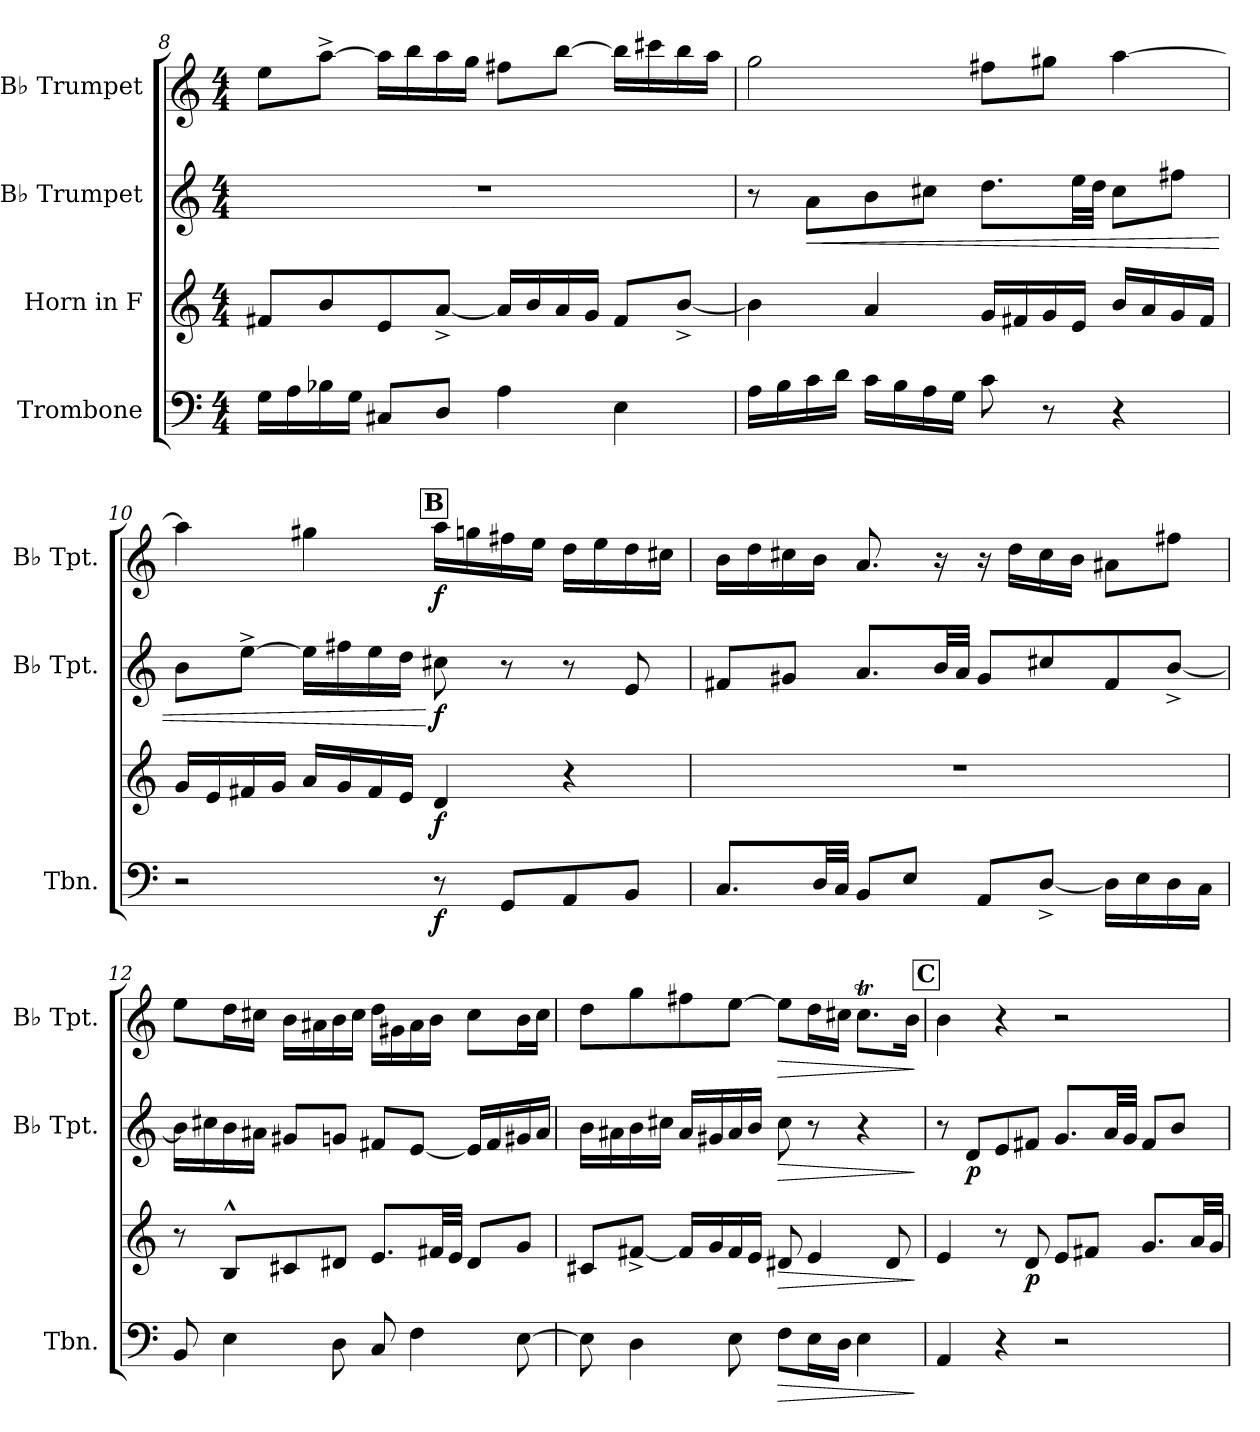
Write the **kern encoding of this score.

**kern	**dynam	**kern	**dynam	**kern	**dynam	**kern	**dynam
*part4	*part4	*part3	*part3	*part2	*part2	*part1	*part1
*staff4	*staff4	*staff3	*staff3	*staff2	*staff2	*staff1	*staff1
*I"Trombone	*	*I"Horn in F	*	*I"B♭ Trumpet	*	*I"B♭ Trumpet	*
*I'Tbn.	*	*	*	*I'B♭ Tpt.	*	*I'B♭ Tpt.	*
!!LO:LB:g=z
*clefF4	*	*clefG2	*	*clefG2	*	*clefG2	*
*	*	*ITrd4c7	*	*ITrd1c2	*	*ITrd1c2	*
*k[]	*	*k[b-]	*	*k[b-e-]	*	*k[b-e-]	*
*M4/4	*	*M4/4	*	*M4/4	*	*M4/4	*
=8	=8	=8	=8	=8	=8	=8	=8
16G\LL	.	8Bn/L	.	1r	.	8dd\L	.
16A\	.	.	.	.	.	.	.
16B-X\	.	8e/	.	.	.	[8gg^\J	.
16G\JJ	.	.	.	.	.	.	.
8C#X/L	.	8A/	.	.	.	16gg\LL]	.
.	.	.	.	.	.	16aa\	.
8D/J	.	[8d^/J	.	.	.	16gg\	.
.	.	.	.	.	.	16ff\JJ	.
4A\	.	16d/LL]	.	.	.	8een\L	.
.	.	16e/	.	.	.	.	.
.	.	16d/	.	.	.	[8aa\J	.
.	.	16c/JJ	.	.	.	.	.
4E\	.	8B/L	.	.	.	16aa\LL]	.
.	.	.	.	.	.	16bbn\	.
.	.	[8e^/J	.	.	.	16aa\	.
.	.	.	.	.	.	16gg\JJ	.
=9	=9	=9	=9	=9	=9	=9	=9
16A\LL	.	4e\]	.	8r	.	2ff\	.
16B\	.	.	.	.	.	.	.
!	!	!	!	!	!LO:HP:b	!	!
16c\	.	.	.	8g\L	<	.	.
16d\JJ	.	.	.	.	.	.	.
16c\LL	.	4d/	.	8a\	.	.	.
16B\	.	.	.	.	.	.	.
16A\	.	.	.	8bn\J	.	.	.
16G\JJ	.	.	.	.	.	.	.
8c\	.	16c/LL	.	8.cc\L	.	8een\L	.
.	.	16Bn/	.	.	.	.	.
8r	.	16c/	.	.	.	8ff#X\J	.
.	.	16A/JJ	.	32dd\LL	.	.	.
.	.	.	.	32cc\JJJ	.	.	.
4r	.	16e/LL	.	8b\L	.	[4gg\	.
.	.	16d/	.	.	.	.	.
.	.	16c/	.	8een\J	.	.	.
.	.	16B/JJ	.	.	.	.	.
!!LO:LB:g=z
!!LO:REH:place=s1:a:B:fs=14:t=B:qo=2
=10	=10	=10	=10	=10	=10	=10	=10
2r	.	16c/LL	.	8a\L	.	4gg\]	.
.	.	16A/	.	.	.	.	.
.	.	16Bn/	.	[8dd^\J	.	.	.
.	.	16c/JJ	.	.	.	.	.
.	.	16d/LL	.	16dd\LL]	.	4ff#X\	.
.	.	16c/	.	16een\	.	.	.
.	.	16B/	.	16dd\	.	.	.
.	.	16A/JJ	.	16cc\JJ	.	.	.
!	!LO:DY:b	!	!LO:DY:b	!	!LO:DY:n=1:b	!	!LO:DY:b
8r	f	4G/	f	8bn\	[ f	16gg\LL	f
.	.	.	.	.	.	16ffn\	.
8GG/L	.	.	.	8r	.	16een\	.
.	.	.	.	.	.	16dd\JJ	.
8AA/	.	4r	.	8r	.	16cc\LL	.
.	.	.	.	.	.	16dd\	.
8BB/J	.	.	.	8d/	.	16cc\	.
.	.	.	.	.	.	16bn\JJ	.
=11	=11	=11	=11	=11	=11	=11	=11
8.C/L	.	1r	.	8en/L	.	16a\LL	.
.	.	.	.	.	.	16cc\	.
.	.	.	.	8f#X/J	.	16bn\	.
32D/LL	.	.	.	.	.	16a\JJ	.
32C/JJJ	.	.	.	.	.	.	.
8BB/L	.	.	.	8.g/L	.	8.g/	.
8E/J	.	.	.	.	.	.	.
.	.	.	.	32a/LL	.	16r	.
.	.	.	.	32g/JJJ	.	.	.
8AA/L	.	.	.	8f#/L	.	16r	.
.	.	.	.	.	.	16cc\LL	.
[8D^/J	.	.	.	8bn/	.	16b\	.
.	.	.	.	.	.	16a\JJ	.
16D\LL]	.	.	.	8e/	.	8g#X\L	.
16E\	.	.	.	.	.	.	.
16D\	.	.	.	[8a^/J	.	8een\J	.
16C\JJ	.	.	.	.	.	.	.
!!LO:PB:g=z
=12	=12	=12	=12	=12	=12	=12	=12
8BB/	.	8r	.	16a\LL]	.	8dd\L	.
.	.	.	.	16bn\	.	.	.
4E\	.	8E^^/L	.	16a\	.	16cc\L	.
.	.	.	.	16g#X\JJ	.	16bn\JJ	.
.	.	8F#X/	.	8f#X/L	.	16a\LL	.
.	.	.	.	.	.	16g#X\	.
8D\	.	8G#X/J	.	8fn/J	.	16a\	.
.	.	.	.	.	.	16b\JJ	.
8C/	.	8.A/L	.	8en/L	.	16cc\LL	.
.	.	.	.	.	.	16f#X\	.
4F\	.	.	.	[8d/J	.	16g#\	.
.	.	32Bn/LL	.	.	.	16a\JJ	.
.	.	32A/JJJ	.	.	.	.	.
.	.	8G#/L	.	16d/LL]	.	8b\L	.
.	.	.	.	16e/	.	.	.
[8E\	.	8c/J	.	16f#X/	.	16a\L	.
.	.	.	.	16g#/JJ	.	16b\JJ	.
=13	=13	=13	=13	=13	=13	=13	=13
8E\]	.	8F#X/L	.	16a\LL	.	8cc\L	.
.	.	.	.	16g#X\	.	.	.
4D\	.	[8Bn^/J	.	16a\	.	8ff\	.
.	.	.	.	16bn\JJ	.	.	.
.	.	16B/LL]	.	16g#/LL	.	8een\	.
.	.	16c/	.	16f#X/	.	.	.
8E\	.	16B/	.	16g#/	.	[8dd\J	.
.	.	16A/JJ	.	16a/JJ	.	.	.
!	!LO:HP:b	!	!LO:HP:b	!	!LO:HP:b	!	!LO:HP:b
8F\L	>	8G#X/	>	8b\	>	8dd\L]	>
16E\L	.	4A/	.	8r	.	16cc\L	.
16D\JJ	.	.	.	.	.	16bn\JJ	.
4E\	.	.	.	4r	.	8.bt\L	.
.	.	8G#/	.	.	.	.	.
.	.	.	.	.	.	16a\Jk	.
.	]	.	]	.	]	.	]
!!LO:LB:g=z
!!LO:REH:place=s1:a:B:fs=14:t=C
=14	=14	=14	=14	=14	=14	=14	=14
4AA/	.	4A/	.	8r	.	4a\	.
!	!	!	!	!	!LO:DY:b	!	!
.	.	.	.	8c/L	p	.	.
4r	.	8r	.	8d/	.	4r	.
!	!	!	!LO:DY:b	!	!	!	!
.	.	8G/	p	8en/J	.	.	.
2r	.	8A/L	.	8.f/L	.	2r	.
.	.	8Bn/J	.	.	.	.	.
.	.	.	.	32g/LL	.	.	.
.	.	.	.	32f/JJJ	.	.	.
.	.	8.c/L	.	8e/L	.	.	.
.	.	.	.	8a/J	.	.	.
.	.	32d/LL	.	.	.	.	.
.	.	32c/JJJ	.	.	.	.	.
=	=	=	=	=	=	=	=
*-	*-	*-	*-	*-	*-	*-	*-
